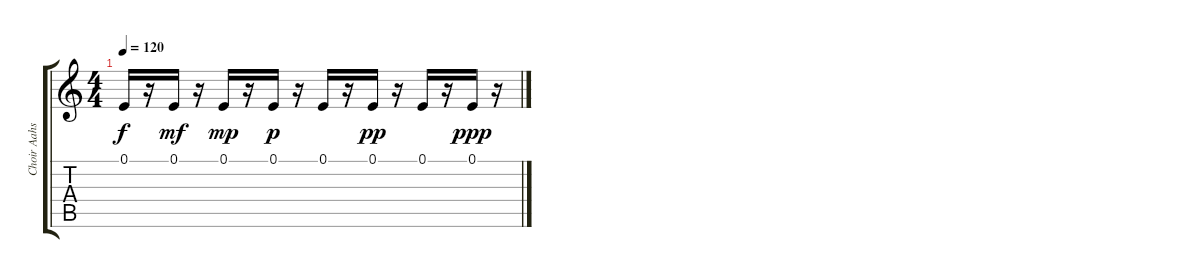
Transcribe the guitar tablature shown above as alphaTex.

\track ("Choir Aahs" "Choir Aahs") {instrument choiraahs}
\staff {score tabs}
\tuning (E4 B3 G3 D3 A2 E2) {hide}
\ts (4 4)
\tempo 120
\clef g2
\ks c
0.1.16{dy f} r.16 0.1.16{dy mf} r.16 0.1.16{dy mp} r.16 0.1.16{dy p} r.16 0.1.16 r.16 0.1.16{dy pp} r.16 0.1.16 r.16 0.1.16{dy ppp} r.16
